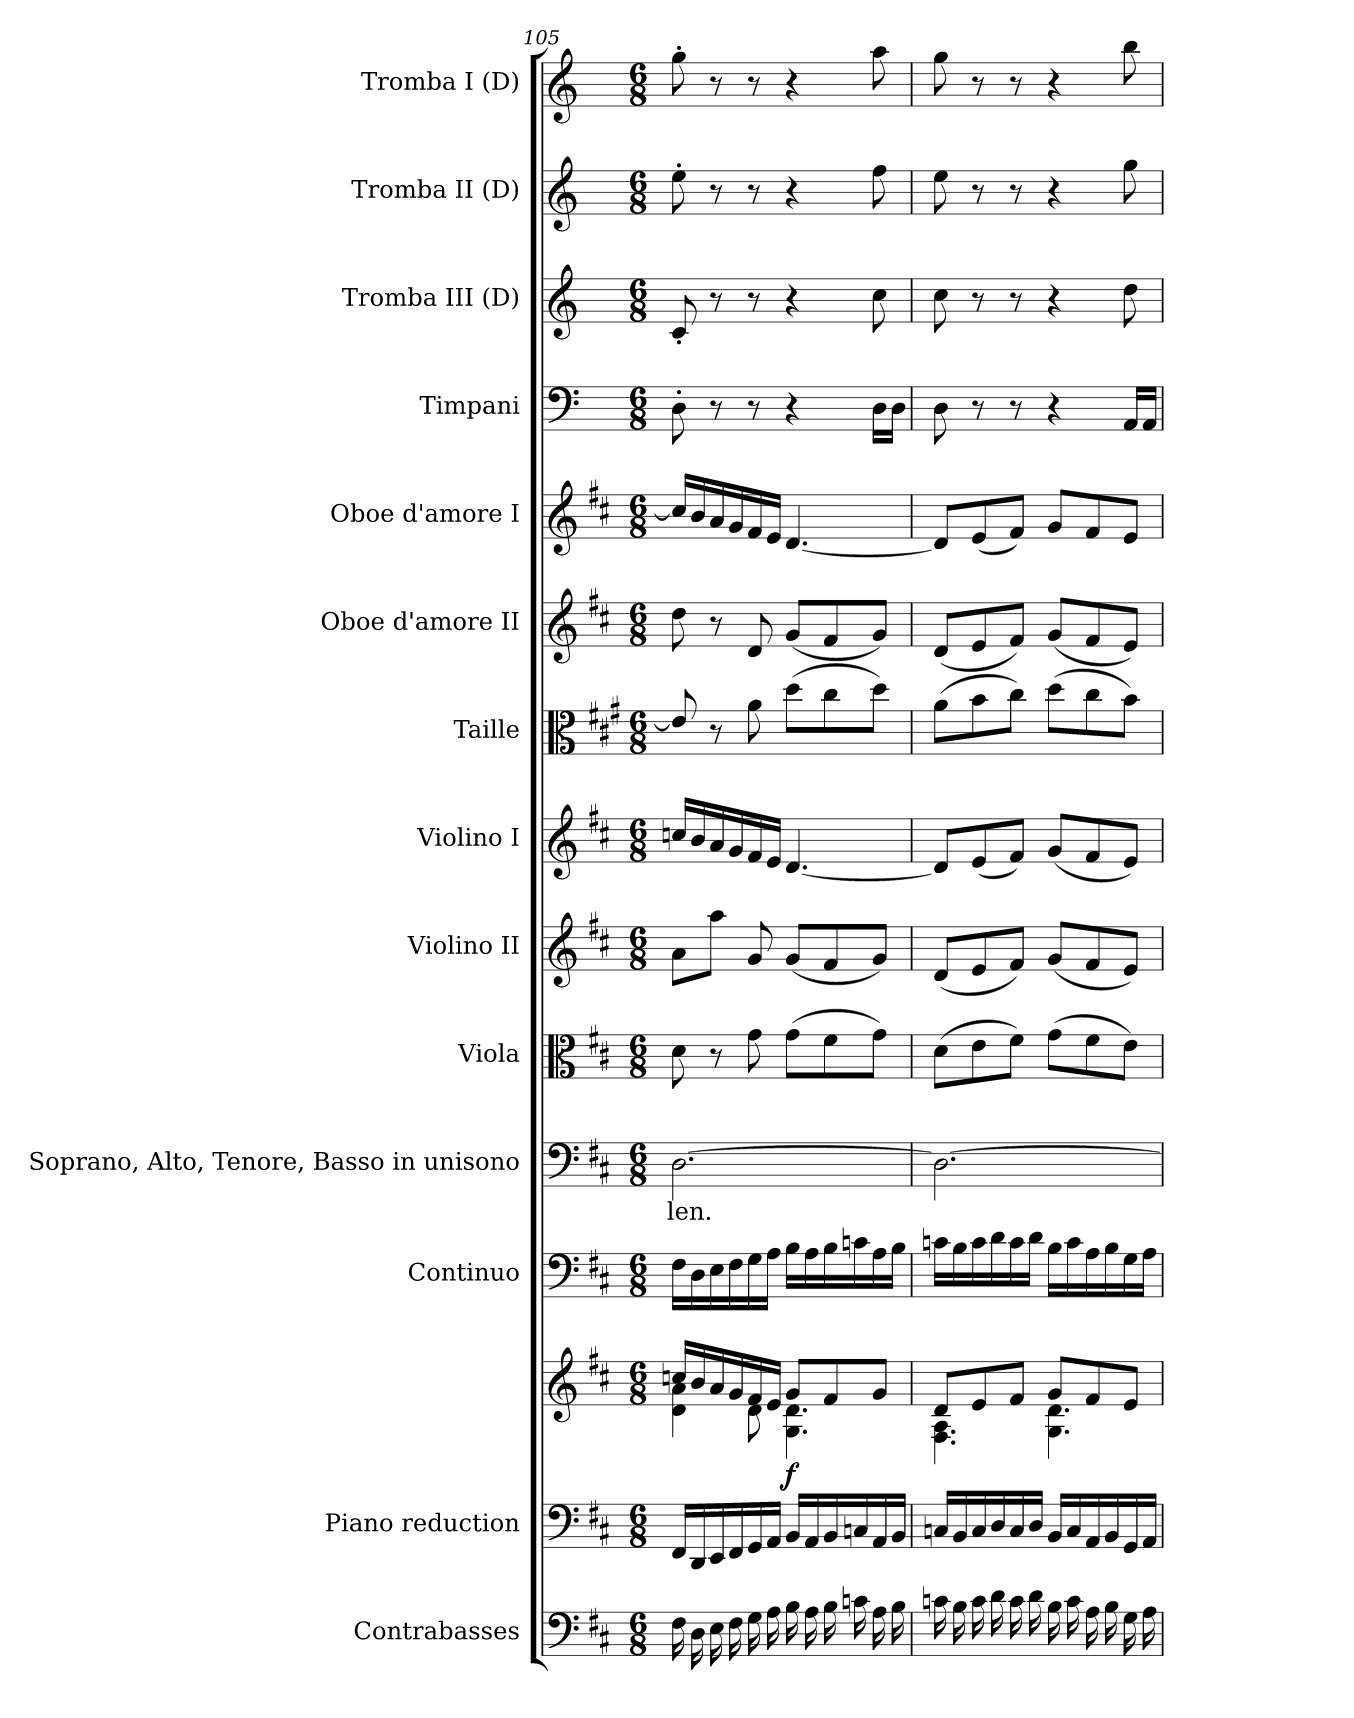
**kern	**kern	**kern	**dynam	**kern	**kern	**text	**kern	**kern	**kern	**kern	**kern	**kern	**kern	**kern	**kern	**kern
*part14	*part13	*part13	*part13	*part12	*part11	*part11	*part10	*part9	*part8	*part7	*part6	*part5	*part4	*part3	*part2	*part1
*staff15	*staff14	*staff13	*staff13/14	*staff12	*staff11	*staff11	*staff10	*staff9	*staff8	*staff7	*staff6	*staff5	*staff4	*staff3	*staff2	*staff1
*I"Contrabasses	*I"Piano reduction	*	*	*I"Continuo	*I"Soprano, Alto, Tenore, Basso in unisono	*	*I"Viola	*I"Violino II	*I"Violino I	*I"Taille	*I"Oboe d'amore II	*I"Oboe d'amore I	*I"Timpani	*I"Tromba III (D)	*I"Tromba II (D)	*I"Tromba I (D)
*I'Cbs.	*I'Pno	*	*	*	*	*	*	*	*	*	*I'Ob	*I'Ob	*I'Timp	*	*	*
*clefF4	*clefF4	*clefG2	*	*clefF4	*clefF4	*	*clefC3	*clefG2	*clefG2	*clefC3	*clefG2	*clefG2	*clefF4	*clefG2	*clefG2	*clefG2
*ITrd7c12	*	*	*	*	*	*	*	*	*	*ITrd4c7	*	*	*	*ITrd-1c-2	*ITrd-1c-2	*ITrd-1c-2
*k[f#c#]	*k[f#c#]	*k[f#c#]	*	*k[f#c#]	*k[f#c#]	*	*k[f#c#]	*k[f#c#]	*k[f#c#]	*k[f#c#]	*k[f#c#]	*k[f#c#]	*k[]	*k[f#c#]	*k[f#c#]	*k[f#c#]
*M6/8	*M6/8	*M6/8	*	*M6/8	*M6/8	*	*M6/8	*M6/8	*M6/8	*M6/8	*M6/8	*M6/8	*M6/8	*M6/8	*M6/8	*M6/8
=105	=105	=105	=105	=105	=105	=105	=105	=105	=105	=105	=105	=105	=105	=105	=105	=105
*	*	*^	*	*	*	*	*	*	*	*	*	*	*	*	*	*
!	!	!	!	!	!	!	!LO:LY:b	!	!	!	!	!	!	!	!	!	!
16FF#\	16FF#/LL	16ccn/LL	4d\ 4a\	.	16F#\LL	[2.D\	-len.	8d\	8a\L	16ccn/LL	8A/]	8dd\	16cc/LL]	8D'\	8d'/	8ff#'\	8aa'\
16DD\	16DD/	16b/	.	.	16D\	.	.	.	.	16b/	.	.	16b/	.	.	.	.
16EE\	16EE/	16a/	.	.	16E\	.	.	8r	8aa\J	16a/	8r	8r	16a/	8r	8r	8r	8r
16FF#\	16FF#/	16g/	.	.	16F#\	.	.	.	.	16g/	.	.	16g/	.	.	.	.
16GG\	16GG/	16f#/	8d\	.	16G\	.	.	8g\	8g/	16f#/	8d\	8d/	16f#/	8r	8r	8r	8r
16AA\	16AA/JJ	16e/JJ	.	.	16A\JJ	.	.	.	.	16e/JJ	.	.	16e/JJ	.	.	.	.
!	!	!	!	!LO:DY:b	!	!	!	!	!	!	!	!	!	!	!	!	!
16BB\	16BB/LL	8g/L	4.G\ 4.d\	f	16B\LL	.	.	(>8g\L	(<8g/L	[4.d/	(>8g\L	(<8g/L	[4.d/	4r	4r	4r	4r
16AA\	16AA/	.	.	.	16A\	.	.	.	.	.	.	.	.	.	.	.	.
16BB\	16BB/	8f#/	.	.	16B\	.	.	8f#\	8f#/	.	8f#\	8f#/	.	.	.	.	.
16Cn\	16Cn/	.	.	.	16cn\	.	.	.	.	.	.	.	.	.	.	.	.
16AA\	16AA/	8g/J	.	.	16A\	.	.	8g\J)	8g/J)	.	8g\J)	8g/J)	.	16D\LL	8dd\	8gg\	8bb\
16BB\	16BB/JJ	.	.	.	16B\JJ	.	.	.	.	.	.	.	.	16D\JJ	.	.	.
!!LO:PB:g=z
=106	=106	=106	=106	=106	=106	=106	=106	=106	=106	=106	=106	=106	=106	=106	=106	=106	=106
16Cn\	16Cn/LL	8d/L	4.F#\ 4.A\	.	16cn\LL	2.D\_	.	(>8d\L	(<8d/L	8d/L]	(>8d\L	(<8d/L	8d/L]	8D\	8dd\	8ff#\	8aa\
16BB\	16BB/	.	.	.	16B\	.	.	.	.	.	.	.	.	.	.	.	.
16C\	16C/	8e/	.	.	16c\	.	.	8e\	8e/	(<8e/	8e\	8e/	(<8e/	8r	8r	8r	8r
16D\	16D/	.	.	.	16d\	.	.	.	.	.	.	.	.	.	.	.	.
16C\	16C/	8f#/J	.	.	16c\	.	.	8f#\J)	8f#/J)	8f#/J)	8f#\J)	8f#/J)	8f#/J)	8r	8r	8r	8r
16D\	16D/JJ	.	.	.	16d\JJ	.	.	.	.	.	.	.	.	.	.	.	.
16BB\	16BB/LL	8g/L	4.G\ 4.d\	.	16B\LL	.	.	(>8g\L	(<8g/L	(<8g/L	(>8g\L	(<8g/L	8g/L	4r	4r	4r	4r
16C\	16C/	.	.	.	16c\	.	.	.	.	.	.	.	.	.	.	.	.
16AA\	16AA/	8f#/	.	.	16A\	.	.	8f#\	8f#/	8f#/	8f#\	8f#/	8f#/	.	.	.	.
16BB\	16BB/	.	.	.	16B\	.	.	.	.	.	.	.	.	.	.	.	.
16GG\	16GG/	8e/J	.	.	16G\	.	.	8e\J)	8e/J)	8e/J)	8e\J)	8e/J)	8e/J	16AA/LL	8ee\	8aa\	8ccc#\
16AA\	16AA/JJ	.	.	.	16A\JJ	.	.	.	.	.	.	.	.	16AA/JJ	.	.	.
*	*	*v	*v	*	*	*	*	*	*	*	*	*	*	*	*	*	*
=	=	=	=	=	=	=	=	=	=	=	=	=	=	=	=	=
*-	*-	*-	*-	*-	*-	*-	*-	*-	*-	*-	*-	*-	*-	*-	*-	*-
